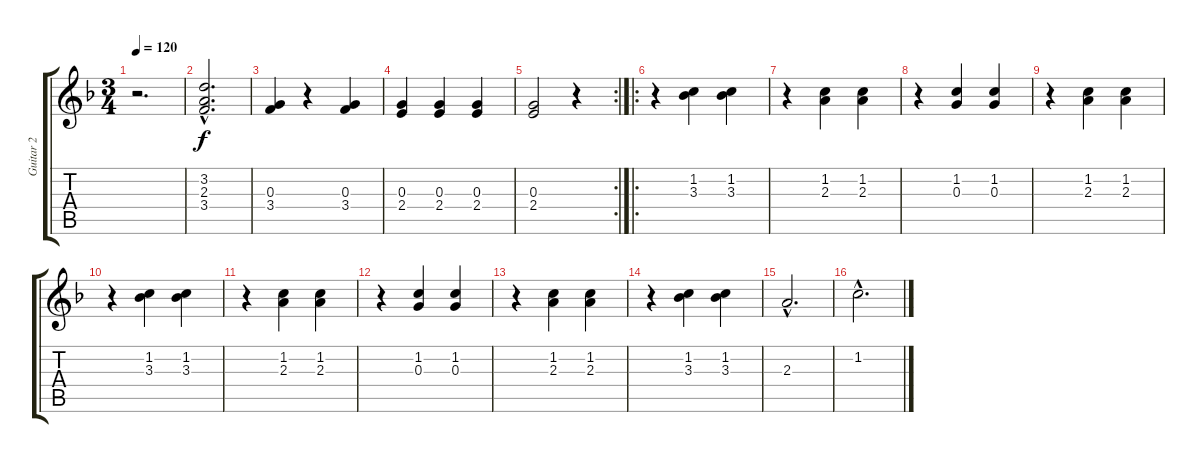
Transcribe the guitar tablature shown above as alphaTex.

\track ("Guitar 2" "Guitar 2") {instrument acousticguitarnylon}
\staff {score tabs}
\tuning (E4 B3 G3 D3 A2 E2) {hide}
\ts (3 4)
\tempo 120
\clef g2
\ks f
r.2{d dy f} |
(3.2{hac} 2.3{hac} 3.4{hac}).2{d} |
(0.3 3.4).4 r.4 (0.3 3.4).4 |
(0.3 2.4).4 (0.3 2.4).4 (0.3 2.4).4 |
\rc 2
(0.3 2.4).2 r.4 |
\ro
r.4 (1.2 3.3).4 (1.2 3.3).4 |
r.4 (1.2 2.3).4 (1.2 2.3).4 |
r.4 (1.2 0.3).4 (1.2 0.3).4 |
r.4 (1.2 2.3).4 (1.2 2.3).4 |
r.4 (1.2 3.3).4 (1.2 3.3).4 |
r.4 (1.2 2.3).4 (1.2 2.3).4 |
r.4 (1.2 0.3).4 (1.2 0.3).4 |
r.4 (1.2 2.3).4 (1.2 2.3).4 |
r.4 (1.2 3.3).4 (1.2 3.3).4 |
2.3{hac}.2{d} |
1.2{hac}.2{d}
